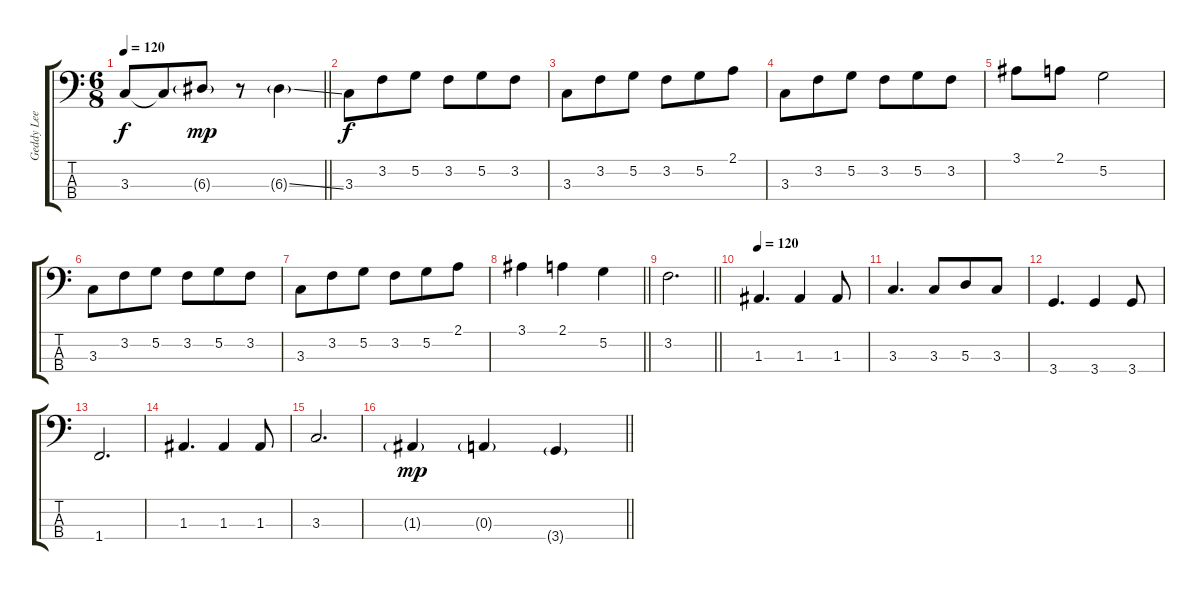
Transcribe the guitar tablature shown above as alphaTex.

\track ("Geddy Lee" "Geddy Lee") {instrument electricbassfinger}
\staff {score tabs}
\tuning (G2 D2 A1 E1) {hide}
\ts (6 8)
\tempo 120
\clef f4
\barLineRight lightlight
\ks c
3.3{t}.8{dy f} 3.3{t}.8 6.3{g}.8{dy mp} r.8 6.3{ss g}.4 |
3.3.8{dy f} 3.2.8 5.2.8 3.2.8 5.2.8 3.2.8 |
3.3.8 3.2.8 5.2.8 3.2.8 5.2.8 2.1.8 |
3.3.8 3.2.8 5.2.8 3.2.8 5.2.8 3.2.8 |
3.1.8 2.1.8 5.2.2 |
3.3.8 3.2.8 5.2.8 3.2.8 5.2.8 3.2.8 |
3.3.8 3.2.8 5.2.8 3.2.8 5.2.8 2.1.8 |
\barLineRight lightlight
3.1.4 2.1.4 5.2.4 |
\barLineRight lightlight
3.2.2{d} |
\tempo 120
1.3.4{d} 1.3.4 1.3.8 |
3.3.4{d} 3.3.8 5.3.8 3.3.8 |
3.4.4{d} 3.4.4 3.4.8 |
1.4.2{d} |
1.3.4{d} 1.3.4 1.3.8 |
3.3.2{d} |
\barLineRight lightlight
1.3{g}.4{dy mp} 0.3{g}.4 3.4{g}.4
